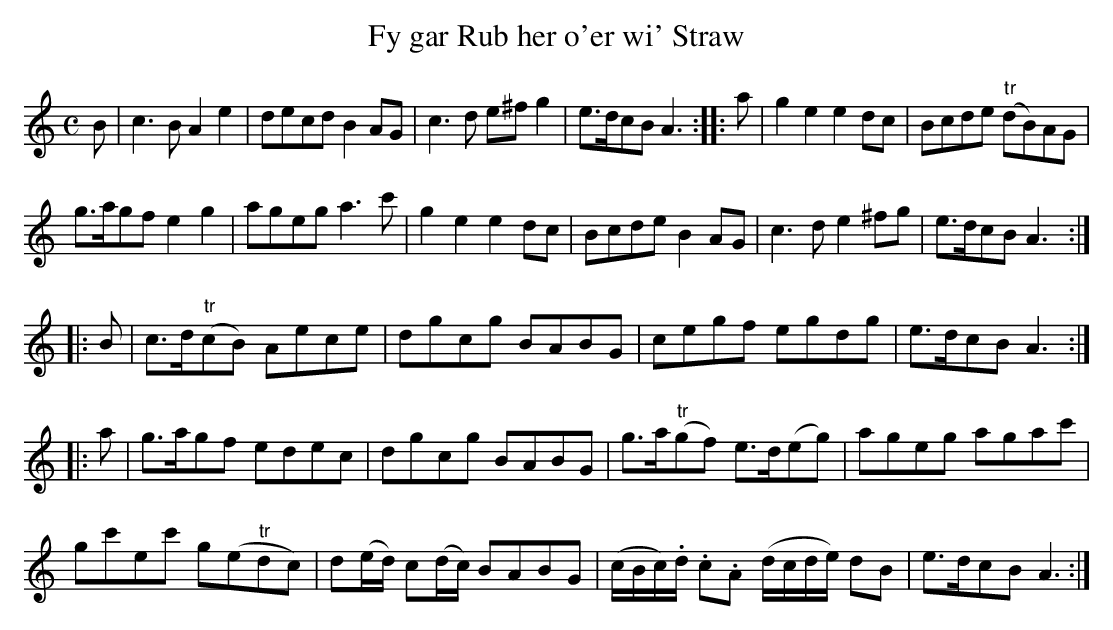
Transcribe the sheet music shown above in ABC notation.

X:1
T:Fy gar Rub her o'er wi' Straw
M:C
K:Am
B|\
c3B A2e2| decd B2AG| c3d e^fg2| e>dcB A3::\
a|\
g2e2 e2dc| Bcde ("tr"dB)AG|
g>agf e2g2| ageg a3c'|\
g2e2 e2dc| Bcde B2AG| c3d e2^fg| e>dcB A3::
B|\
c>d("tr"cB) Aece|dgcg BABG| cegf egdg| e>dcB A3::
a|\
g>agf edec| dgcg BABG| \
g>a("tr"gf) e>d(eg)| ageg agac'|
gc'ec' g(e"tr"dc)| d(e/d/) c(d/c/) BABG|\
(c/B/c/).d/ .c.A (d/c/d/e/) dB| e>dcB A3:|
